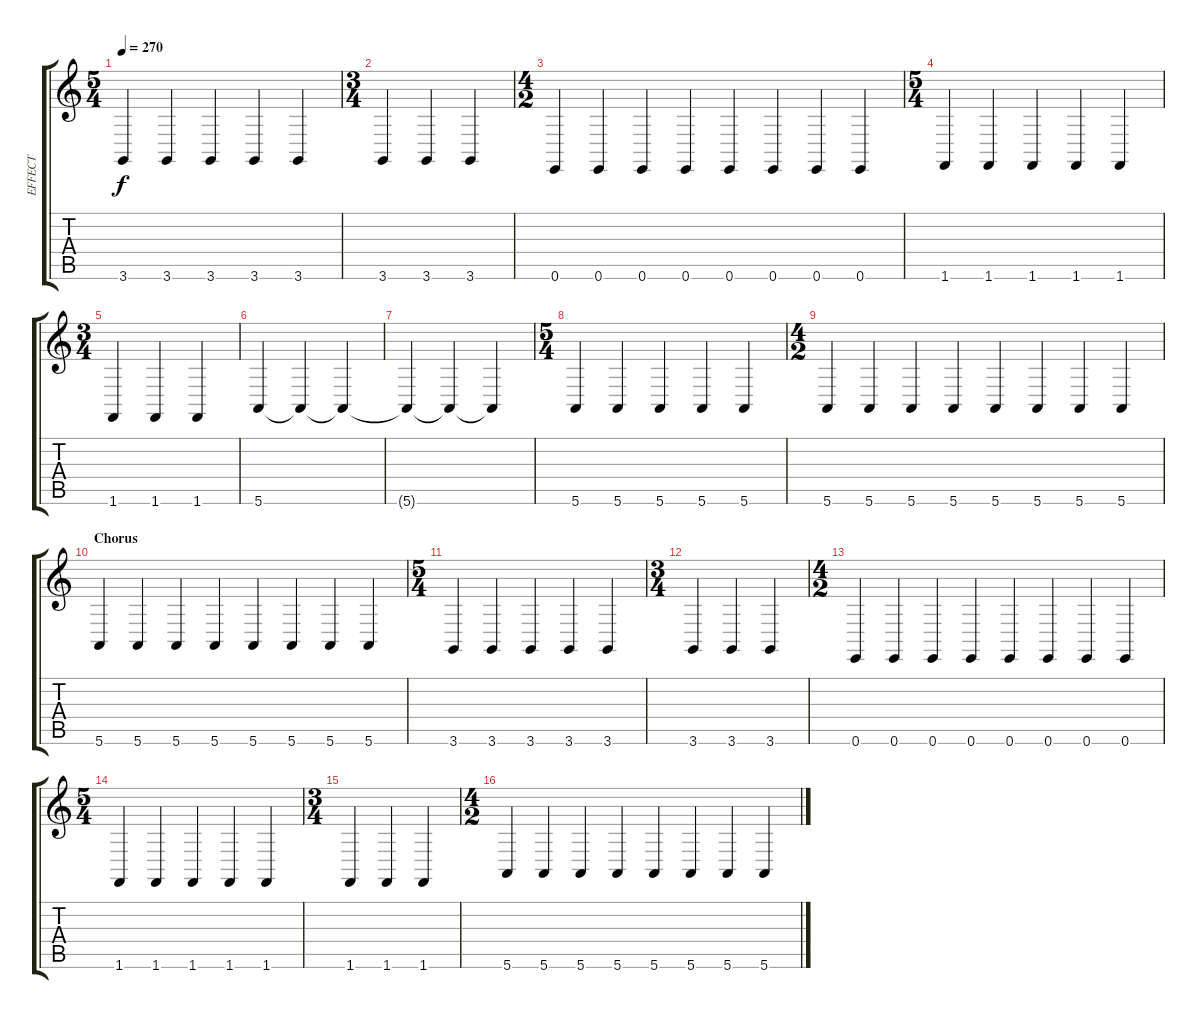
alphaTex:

\track ("EFFECT" "EFFECT") {instrument lead8bassandlead}
\staff {score tabs}
\tuning (E4 B3 G3 D3 A2 E2) {hide}
\ts (5 4)
\tempo 270
\clef g2
\ks c
3.6.4{dy f} 3.6.4 3.6.4 3.6.4 3.6.4 |
\ts (3 4)
3.6.4 3.6.4 3.6.4 |
\ts (4 2)
0.6.4 0.6.4 0.6.4 0.6.4 0.6.4 0.6.4 0.6.4 0.6.4 |
\ts (5 4)
1.6.4 1.6.4 1.6.4 1.6.4 1.6.4 |
\ts (3 4)
1.6.4 1.6.4 1.6.4 |
5.6.4 5.6{t}.4 5.6{t}.4 |
5.6{t}.4 5.6{t}.4 5.6{t}.4 |
\ts (5 4)
5.6.4 5.6.4 5.6.4 5.6.4 5.6.4 |
\ts (4 2)
5.6.4 5.6.4 5.6.4 5.6.4 5.6.4 5.6.4 5.6.4 5.6.4 |
\section ("" "Chorus")
5.6.4 5.6.4 5.6.4 5.6.4 5.6.4 5.6.4 5.6.4 5.6.4 |
\ts (5 4)
3.6.4 3.6.4 3.6.4 3.6.4 3.6.4 |
\ts (3 4)
3.6.4 3.6.4 3.6.4 |
\ts (4 2)
0.6.4 0.6.4 0.6.4 0.6.4 0.6.4 0.6.4 0.6.4 0.6.4 |
\ts (5 4)
1.6.4 1.6.4 1.6.4 1.6.4 1.6.4 |
\ts (3 4)
1.6.4 1.6.4 1.6.4 |
\ts (4 2)
5.6.4 5.6.4 5.6.4 5.6.4 5.6.4 5.6.4 5.6.4 5.6.4
